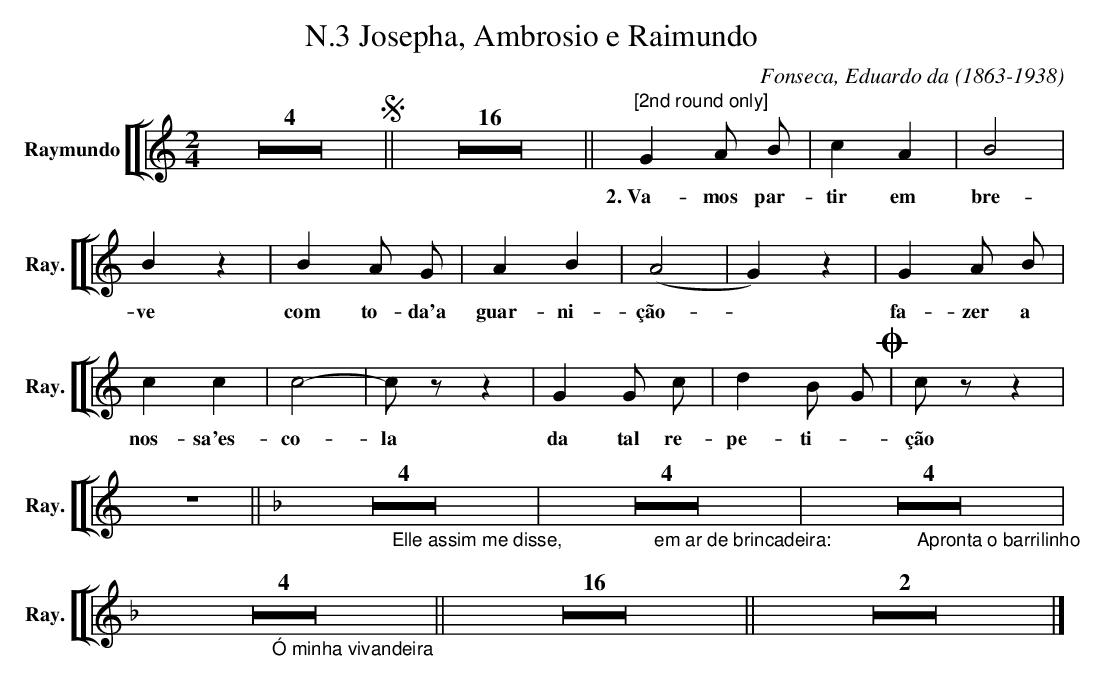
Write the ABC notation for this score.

X:1
T:N.3 Josepha, Ambrosio e Raimundo
C:Fonseca, Eduardo da (1863-1938)
M:2/4
L:1/4
K:C
V: 11 clef=treble name="Raymundo" sname="Ray."
%%staves [[ 11 ]]
   Z4 !segno! || Z16 || \
   "^[2nd round only] "GA/ B/ | cA| B2| Bz|B A/ G/ | AB | (A2|G)z| GA/ B/ | cc|c2-|c/z/z|  \
w: 2.~Va-mos par-tir em bre-ve com to-da'a guar-ni-\cc\~ao-~ fa-zer a nos-sa'es-co-la
   GG/ c/|d B/ G/ !coda! | c/z/z | Z || \
w: da tal re-pe-ti--\cc\~ao
   [K:F] "_Elle assim me disse,"  Z4 | \
         "_em ar de brincadeira:" Z4 | \
         "_Apronta o barrilinho"  Z4 | \
         "_\'O minha vivandeira"  Z4 || \
         Z16 || \
         Z2 |] \
